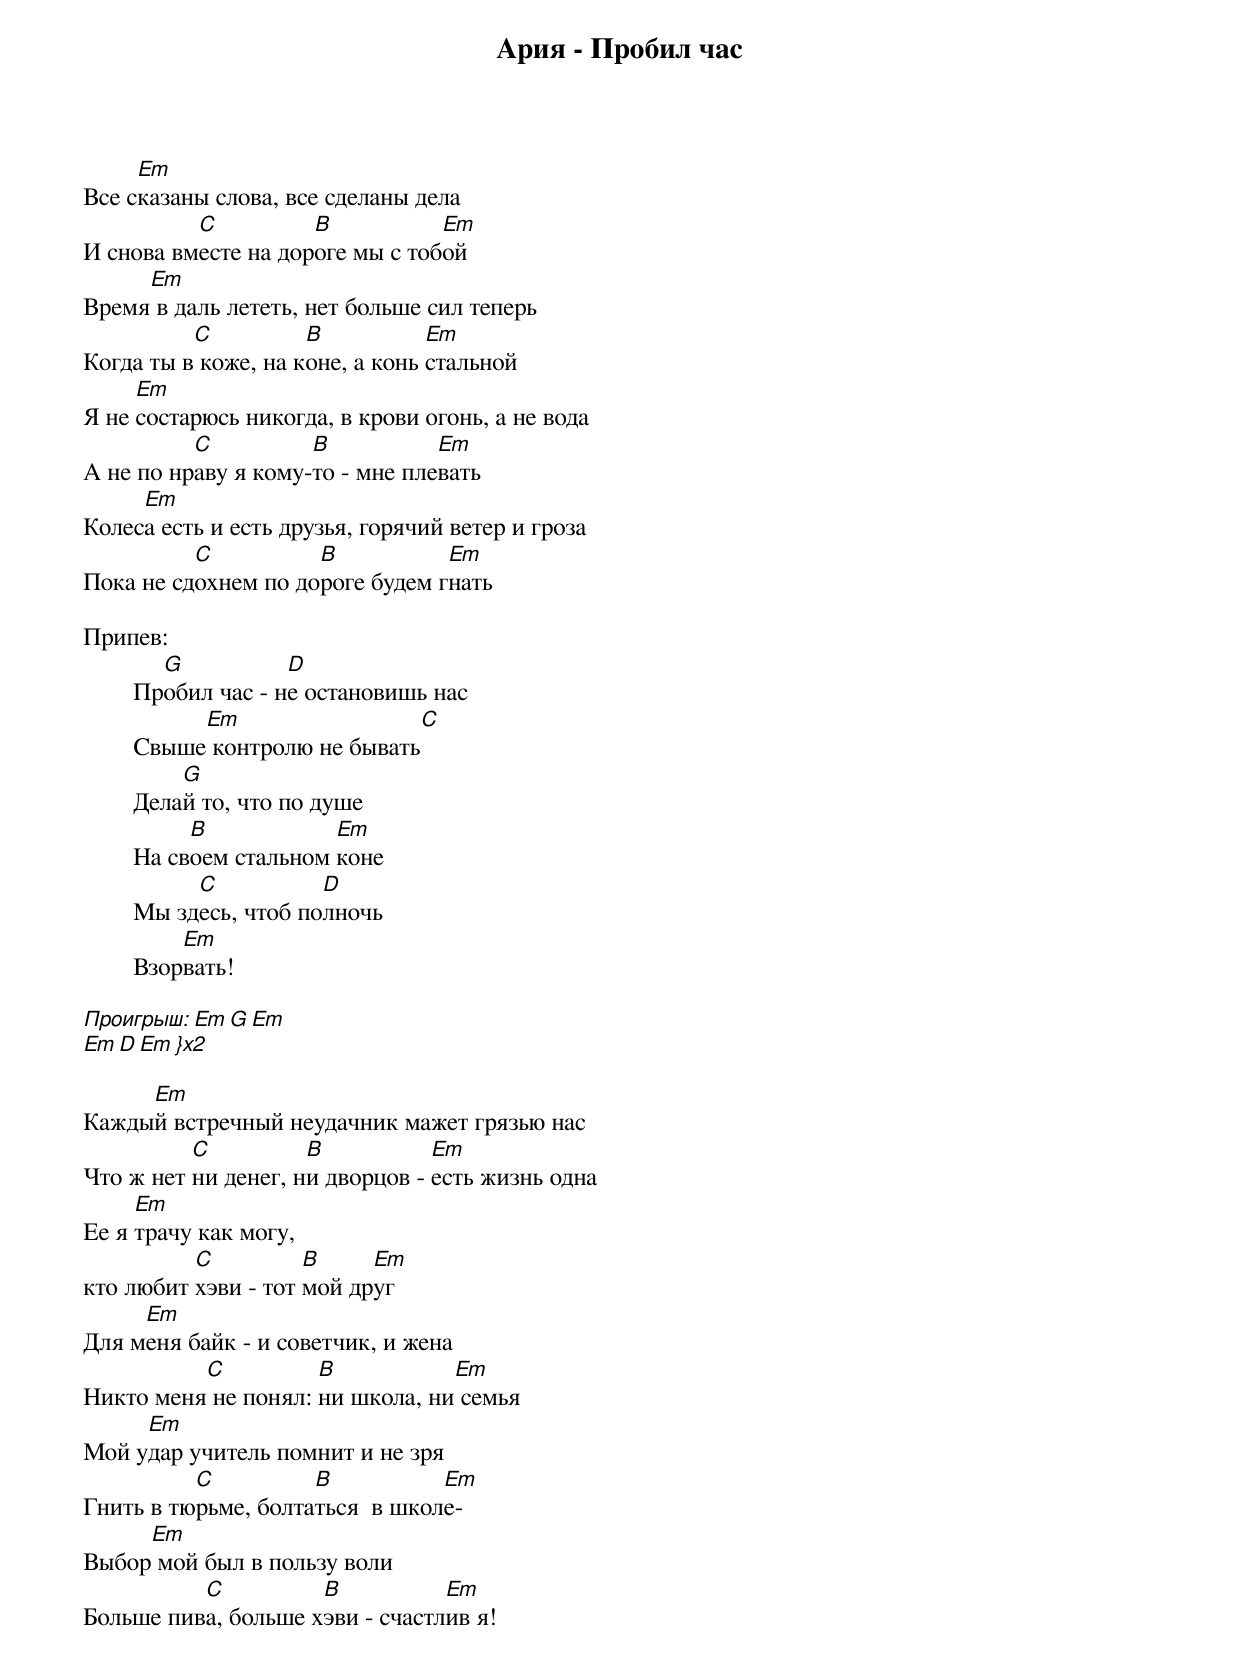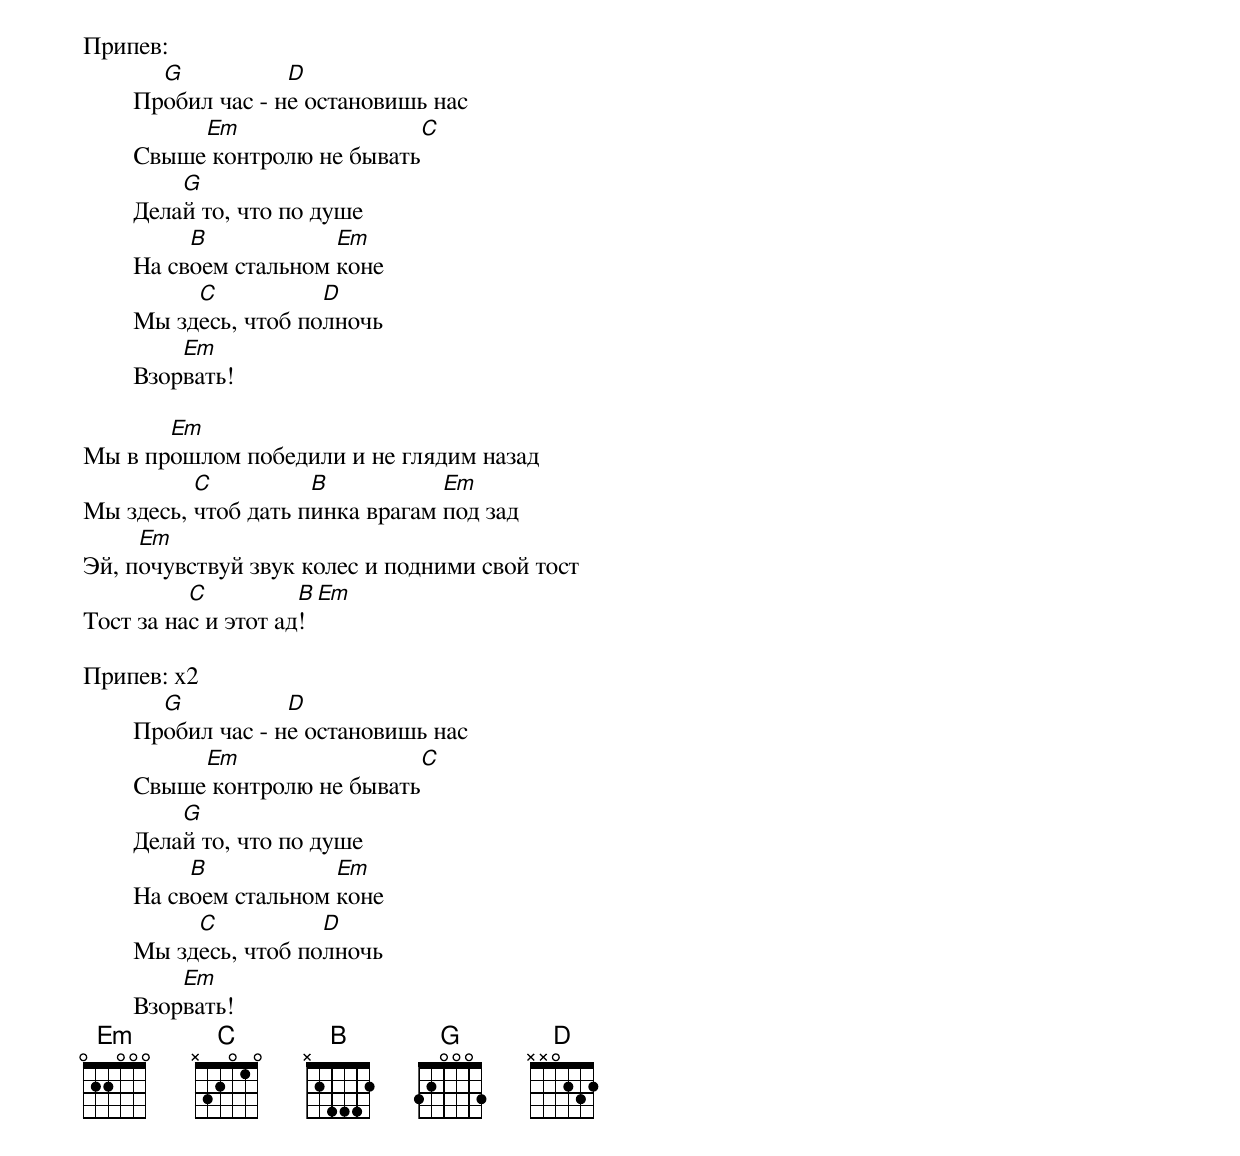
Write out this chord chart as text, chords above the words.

Ария - Пробил час

     Em
Все сказаны слова, все сделаны дела
          C          B           Em
И снова вместе на дороге мы с тобой
     Em
Время в даль лететь, нет больше сил теперь
          C          B           Em
Когда ты в коже, на коне, а конь стальной
     Em
Я не состарюсь никогда, в крови огонь, а не вода
          C          B           Em
А не по нраву я кому-то - мне плевать
     Em
Колеса есть и есть друзья, горячий ветер и гроза
          C          B           Em
Пока не сдохнем по дороге будем гнать

Припев:
	  G           D
	Пробил час - не остановишь нас
	     Em                 C
	Свыше контролю не бывать
	    G
	Делай то, что по душе
	     B            Em
	На своем стальном коне
	     C           D
	Мы здесь, чтоб полночь
	    Em
	Взорвать!

Проигрыш: Em G Em
          Em D Em }x2

     Em
Каждый встречный неудачник мажет грязью нас
          C          B           Em
Что ж нет ни денег, ни дворцов - есть жизнь одна
     Em
Ее я трачу как могу,
          C          B     Em
кто любит хэви - тот мой друг
     Em
Для меня байк - и советчик, и жена
          C          B           Em
Никто меня не понял: ни школа, ни семья
     Em
Мой удар учитель помнит и не зря
          C          B           Em
Гнить в тюрьме, болтаться  в школе-
     Em
Выбор мой был в пользу воли
          C          B           Em
Больше пива, больше хэви - счастлив я!

Припев:
	  G           D
	Пробил час - не остановишь нас
	     Em                 C
	Свыше контролю не бывать
	    G
	Делай то, что по душе
	     B            Em
	На своем стальном коне
	     C           D
	Мы здесь, чтоб полночь
	    Em
	Взорвать!

       Em
Мы в прошлом победили и не глядим назад
          C          B           Em
Мы здесь, чтоб дать пинка врагам под зад
     Em
Эй, почувствуй звук колес и подними свой тост
          C          B Em
Тост за нас и этот ад!

Припев: x2
	  G           D
	Пробил час - не остановишь нас
	     Em                 C
	Свыше контролю не бывать
	    G
	Делай то, что по душе
	     B            Em
	На своем стальном коне
	     C           D
	Мы здесь, чтоб полночь
	    Em
	Взорвать!
